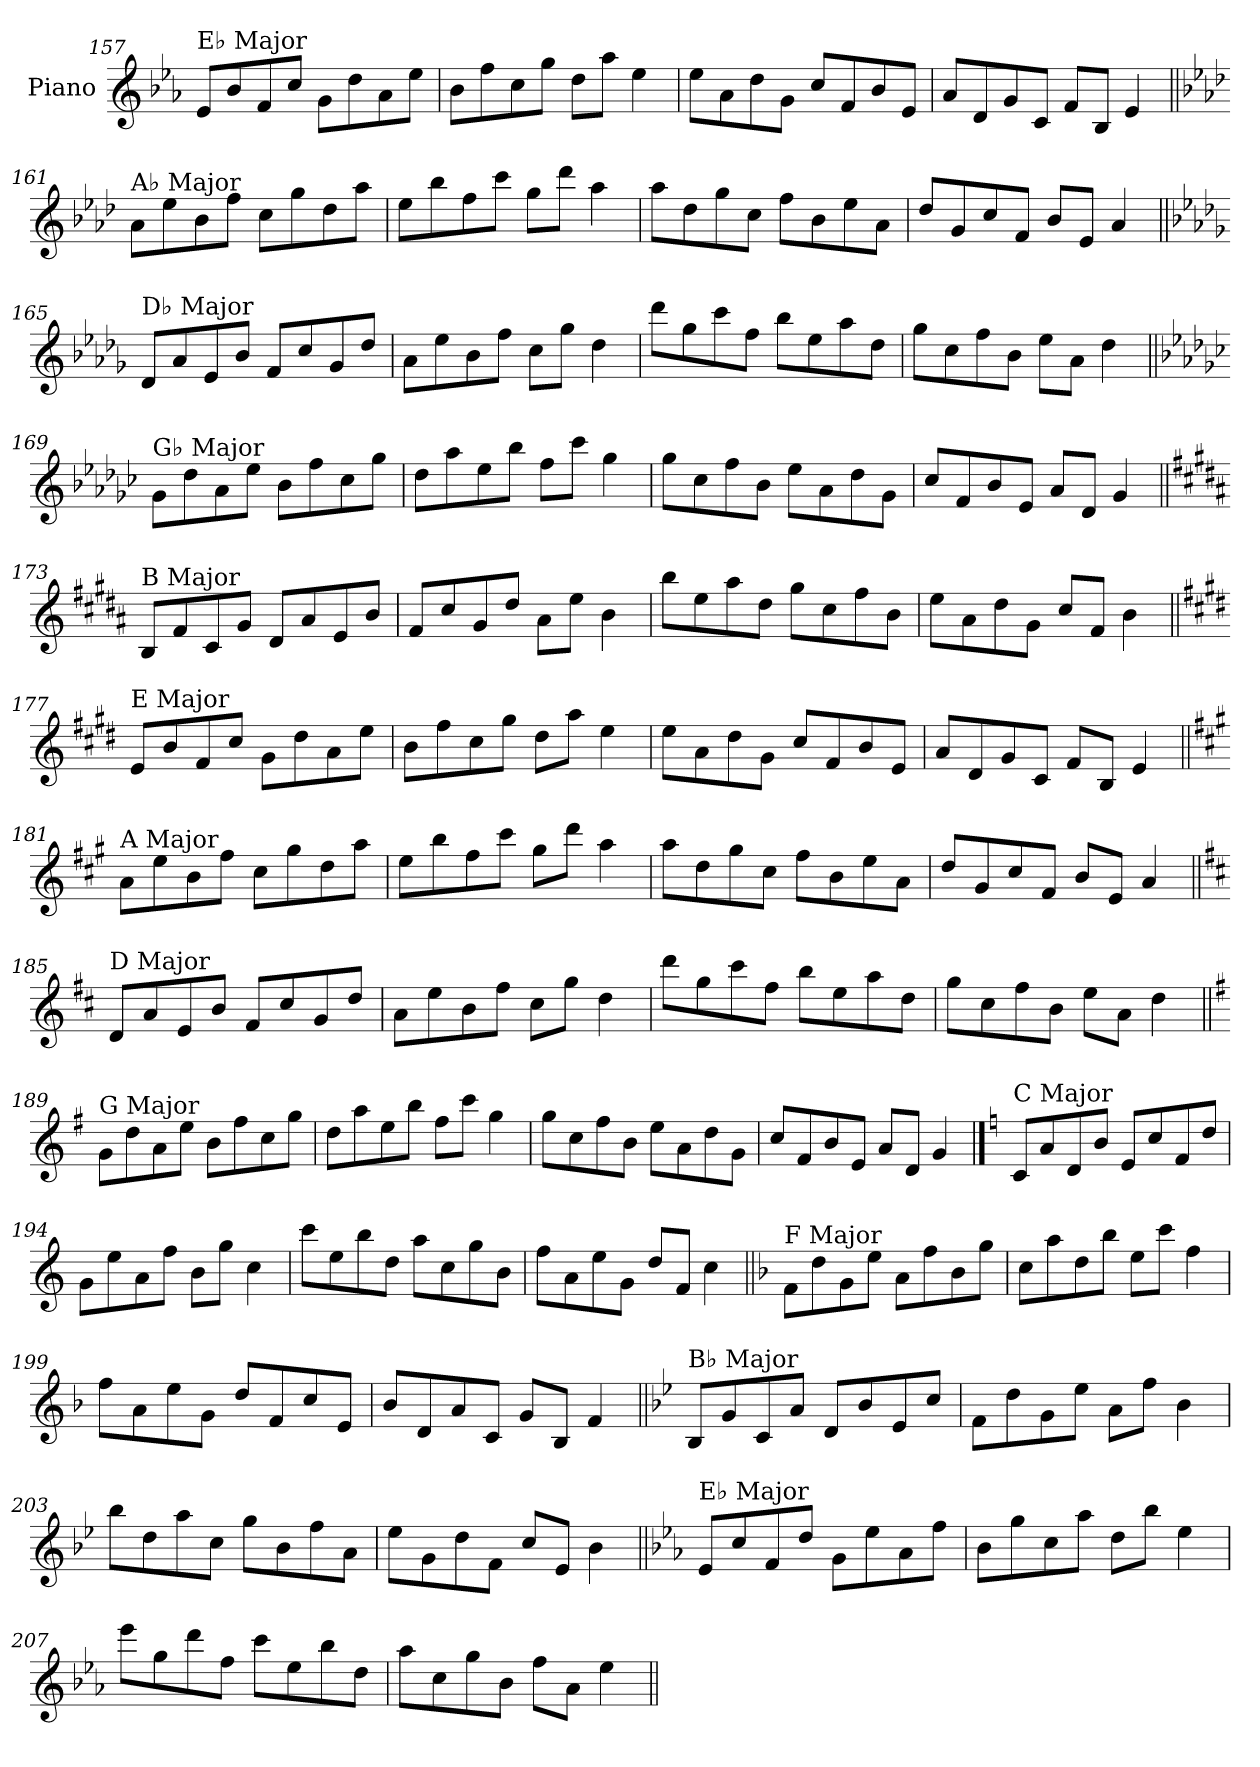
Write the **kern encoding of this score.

**kern
*part1
*staff1
*I"Piano
*I'Pno.
!!LO:LB:g=z
*clefG2
*k[b-e-a-]
=157
!LO:TX:a:t=E♭ Major
8e-/L
8b-/
8f/
8cc/J
8g\L
8dd\
8a-\
8ee-\J
=158
8b-\L
8ff\
8cc\
8gg\J
8dd\L
8aa-\J
4ee-\
=159
8ee-\L
8a-\
8dd\
8g\J
8cc/L
8f/
8b-/
8e-/J
=160
8a-/L
8d/
8g/
8c/J
8f/L
8B-/J
4e-/
!!LO:LB:g=z
=161||
*k[b-e-a-d-]
!LO:TX:a:t=A♭ Major
8a-\L
8ee-\
8b-\
8ff\J
8cc\L
8gg\
8dd-\
8aa-\J
=162
8ee-\L
8bb-\
8ff\
8ccc\J
8gg\L
8ddd-\J
4aa-\
=163
8aa-\L
8dd-\
8gg\
8cc\J
8ff\L
8b-\
8ee-\
8a-\J
=164
8dd-/L
8g/
8cc/
8f/J
8b-/L
8e-/J
4a-/
!!LO:LB:g=z
=165||
*k[b-e-a-d-g-]
!LO:TX:a:t=D♭ Major
8d-/L
8a-/
8e-/
8b-/J
8f/L
8cc/
8g-/
8dd-/J
=166
8a-\L
8ee-\
8b-\
8ff\J
8cc\L
8gg-\J
4dd-\
=167
8ddd-\L
8gg-\
8ccc\
8ff\J
8bb-\L
8ee-\
8aa-\
8dd-\J
=168
8gg-\L
8cc\
8ff\
8b-\J
8ee-\L
8a-\J
4dd-\
!!LO:LB:g=z
=169||
*k[b-e-a-d-g-c-]
!LO:TX:a:t=G♭ Major
8g-\L
8dd-\
8a-\
8ee-\J
8b-\L
8ff\
8cc-\
8gg-\J
=170
8dd-\L
8aa-\
8ee-\
8bb-\J
8ff\L
8ccc-\J
4gg-\
=171
8gg-\L
8cc-\
8ff\
8b-\J
8ee-\L
8a-\
8dd-\
8g-\J
=172
8cc-/L
8f/
8b-/
8e-/J
8a-/L
8d-/J
4g-/
!!LO:LB:g=z
=173||
*k[f#c#g#d#a#]
!LO:TX:a:t=B Major
8B/L
8f#/
8c#/
8g#/J
8d#/L
8a#/
8e/
8b/J
=174
8f#/L
8cc#/
8g#/
8dd#/J
8a#\L
8ee\J
4b\
=175
8bb\L
8ee\
8aa#\
8dd#\J
8gg#\L
8cc#\
8ff#\
8b\J
=176
8ee\L
8a#\
8dd#\
8g#\J
8cc#/L
8f#/J
4b\
!!LO:LB:g=z
=177||
*k[f#c#g#d#]
!LO:TX:a:t=E Major
8e/L
8b/
8f#/
8cc#/J
8g#\L
8dd#\
8a\
8ee\J
=178
8b\L
8ff#\
8cc#\
8gg#\J
8dd#\L
8aa\J
4ee\
=179
8ee\L
8a\
8dd#\
8g#\J
8cc#/L
8f#/
8b/
8e/J
=180
8a/L
8d#/
8g#/
8c#/J
8f#/L
8B/J
4e/
!!LO:LB:g=z
=181||
*k[f#c#g#]
!LO:TX:a:t=A Major
8a\L
8ee\
8b\
8ff#\J
8cc#\L
8gg#\
8dd\
8aa\J
=182
8ee\L
8bb\
8ff#\
8ccc#\J
8gg#\L
8ddd\J
4aa\
=183
8aa\L
8dd\
8gg#\
8cc#\J
8ff#\L
8b\
8ee\
8a\J
=184
8dd/L
8g#/
8cc#/
8f#/J
8b/L
8e/J
4a/
!!LO:LB:g=z
=185||
*k[f#c#]
!LO:TX:a:t=D Major
8d/L
8a/
8e/
8b/J
8f#/L
8cc#/
8g/
8dd/J
=186
8a\L
8ee\
8b\
8ff#\J
8cc#\L
8gg\J
4dd\
=187
8ddd\L
8gg\
8ccc#\
8ff#\J
8bb\L
8ee\
8aa\
8dd\J
=188
8gg\L
8cc#\
8ff#\
8b\J
8ee\L
8a\J
4dd\
!!LO:LB:g=z
=189||
*k[f#]
!LO:TX:a:t=G Major
8g\L
8dd\
8a\
8ee\J
8b\L
8ff#\
8cc\
8gg\J
=190
8dd\L
8aa\
8ee\
8bb\J
8ff#\L
8ccc\J
4gg\
=191
8gg\L
8cc\
8ff#\
8b\J
8ee\L
8a\
8dd\
8g\J
=192
8cc/L
8f#/
8b/
8e/J
8a/L
8d/J
4g/
!!LO:PB:g=z
==193
*k[]
!LO:TX:a:t=C Major
8c/L
8a/
8d/
8b/J
8e/L
8cc/
8f/
8dd/J
=194
8g\L
8ee\
8a\
8ff\J
8b\L
8gg\J
4cc\
=195
8ccc\L
8ee\
8bb\
8dd\J
8aa\L
8cc\
8gg\
8b\J
=196
8ff\L
8a\
8ee\
8g\J
8dd/L
8f/J
4cc\
!!LO:LB:g=z
=197||
*k[b-]
!LO:TX:a:t=F Major
8f\L
8dd\
8g\
8ee\J
8a\L
8ff\
8b-\
8gg\J
=198
8cc\L
8aa\
8dd\
8bb-\J
8ee\L
8ccc\J
4ff\
=199
8ff\L
8a\
8ee\
8g\J
8dd/L
8f/
8cc/
8e/J
=200
8b-/L
8d/
8a/
8c/J
8g/L
8B-/J
4f/
!!LO:LB:g=z
=201||
*k[b-e-]
!LO:TX:a:t=B♭ Major
8B-/L
8g/
8c/
8a/J
8d/L
8b-/
8e-/
8cc/J
=202
8f\L
8dd\
8g\
8ee-\J
8a\L
8ff\J
4b-\
=203
8bb-\L
8dd\
8aa\
8cc\J
8gg\L
8b-\
8ff\
8a\J
=204
8ee-\L
8g\
8dd\
8f\J
8cc/L
8e-/J
4b-\
!!LO:LB:g=z
=205||
*k[b-e-a-]
!LO:TX:a:t=E♭ Major
8e-/L
8cc/
8f/
8dd/J
8g\L
8ee-\
8a-\
8ff\J
=206
8b-\L
8gg\
8cc\
8aa-\J
8dd\L
8bb-\J
4ee-\
=207
8eee-\L
8gg\
8ddd\
8ff\J
8ccc\L
8ee-\
8bb-\
8dd\J
=208
8aa-\L
8cc\
8gg\
8b-\J
8ff\L
8a-\J
4ee-\
=||
*-
